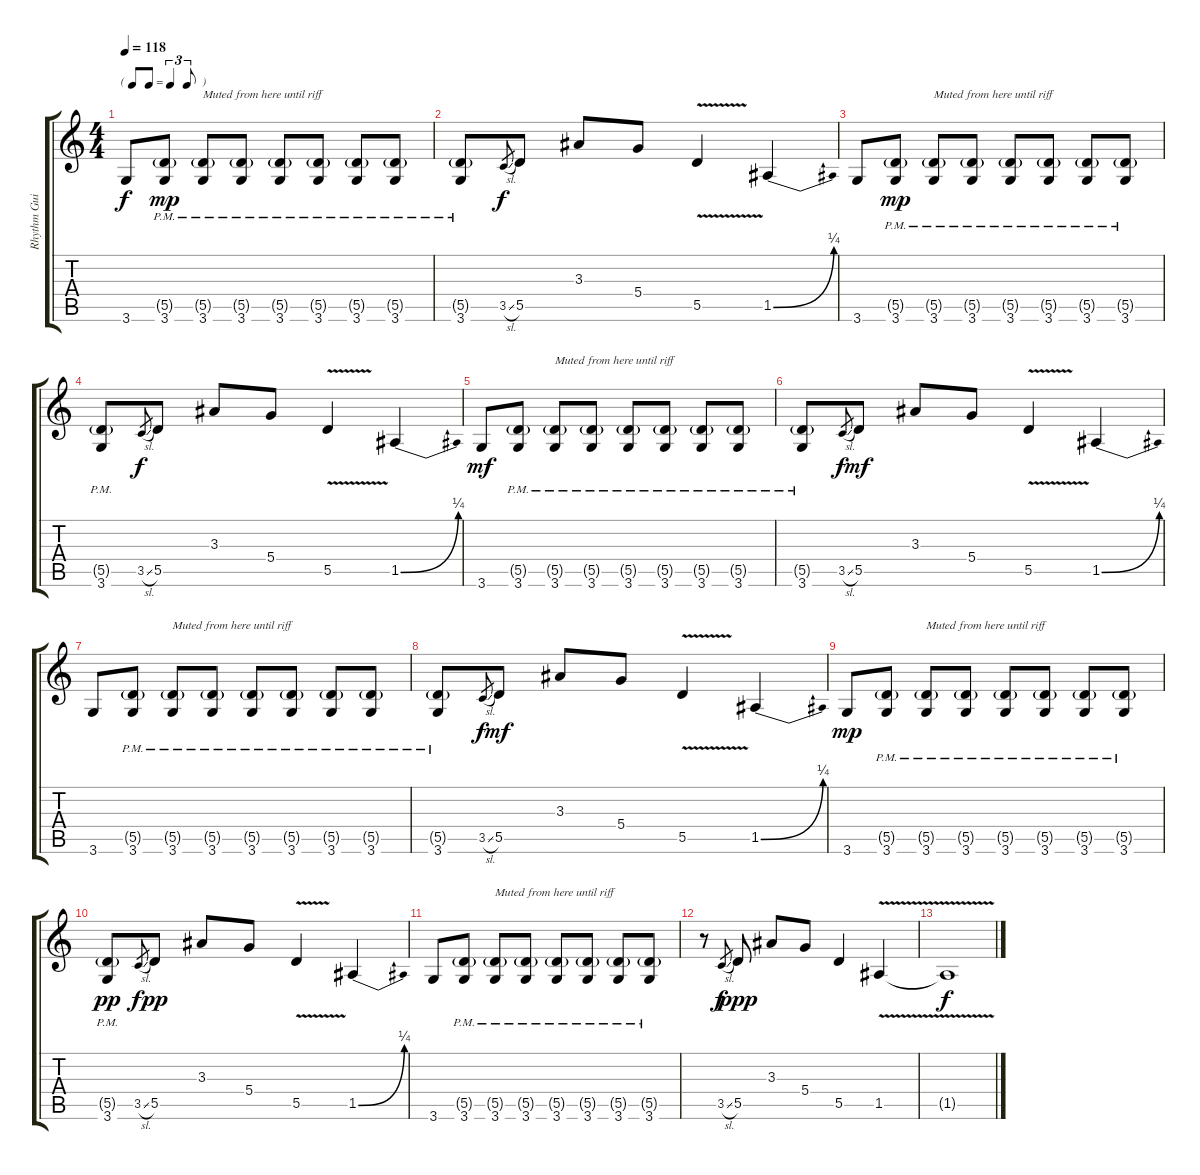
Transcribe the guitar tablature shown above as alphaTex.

\track ("Rhythm Guitar" "Rhythm Gui") {instrument overdrivenguitar}
\staff {score tabs}
\tuning (E4 B3 G3 D3 A2 E2) {hide}
\ts (4 4)
\tf triplet8th
\tempo 118
\clef g2
\ks c
3.6.8{dy f} (5.5{g pm} 3.6{pm}).8{dy mp} (5.5{g pm} 3.6{pm}).8{txt "Muted from here until riff"} (5.5{g pm} 3.6{pm}).8 (5.5{g pm} 3.6{pm}).8 (5.5{g pm} 3.6{pm}).8 (5.5{g pm} 3.6{pm}).8 (5.5{g pm} 3.6{pm}).8 |
(5.5{g pm} 3.6{pm}).8 3.5{sl}.8{gr dy f} 5.5.8 3.3.8 5.4.8 5.5{v}.4 1.5{be (bend 0 0 60 1)}.4 |
3.6.8 (5.5{g pm} 3.6{pm}).8{dy mp} (5.5{g pm} 3.6{pm}).8{txt "Muted from here until riff"} (5.5{g pm} 3.6{pm}).8 (5.5{g pm} 3.6{pm}).8 (5.5{g pm} 3.6{pm}).8 (5.5{g pm} 3.6{pm}).8 (5.5{g pm} 3.6{pm}).8 |
(5.5{g pm} 3.6{pm}).8 3.5{sl}.8{gr dy f} 5.5.8 3.3.8 5.4.8 5.5{v}.4 1.5{be (bend 0 0 60 1)}.4 |
3.6.8{dy mf} (5.5{g pm} 3.6{pm}).8 (5.5{g pm} 3.6{pm}).8{txt "Muted from here until riff"} (5.5{g pm} 3.6{pm}).8 (5.5{g pm} 3.6{pm}).8 (5.5{g pm} 3.6{pm}).8 (5.5{g pm} 3.6{pm}).8 (5.5{g pm} 3.6{pm}).8 |
(5.5{g pm} 3.6{pm}).8 3.5{sl}.8{gr dy f} 5.5.8{dy mf} 3.3.8 5.4.8 5.5{v}.4 1.5{be (bend 0 0 60 1)}.4 |
3.6.8 (5.5{g pm} 3.6{pm}).8 (5.5{g pm} 3.6{pm}).8{txt "Muted from here until riff"} (5.5{g pm} 3.6{pm}).8 (5.5{g pm} 3.6{pm}).8 (5.5{g pm} 3.6{pm}).8 (5.5{g pm} 3.6{pm}).8 (5.5{g pm} 3.6{pm}).8 |
(5.5{g pm} 3.6{pm}).8 3.5{sl}.8{gr dy f} 5.5.8{dy mf} 3.3.8 5.4.8 5.5{v}.4 1.5{be (bend 0 0 60 1)}.4 |
3.6.8{dy mp} (5.5{g pm} 3.6{pm}).8 (5.5{g pm} 3.6{pm}).8{txt "Muted from here until riff"} (5.5{g pm} 3.6{pm}).8 (5.5{g pm} 3.6{pm}).8 (5.5{g pm} 3.6{pm}).8 (5.5{g pm} 3.6{pm}).8 (5.5{g pm} 3.6{pm}).8 |
(5.5{g pm} 3.6{pm}).8{dy pp} 3.5{sl}.8{gr dy f} 5.5.8{dy pp} 3.3.8 5.4.8 5.5{v}.4 1.5{be (bend 0 0 60 1)}.4 |
3.6.8 (5.5{g pm} 3.6{pm}).8 (5.5{g pm} 3.6{pm}).8{txt "Muted from here until riff"} (5.5{g pm} 3.6{pm}).8 (5.5{g pm} 3.6{pm}).8 (5.5{g pm} 3.6{pm}).8 (5.5{g pm} 3.6{pm}).8 (5.5{g pm} 3.6{pm}).8 |
r.8 3.5{sl}.8{gr dy f} 5.5.8{dy ppp} 3.3.8 5.4.8 5.5.4 1.5{v}.4 |
1.5{t}.1{dy f}
